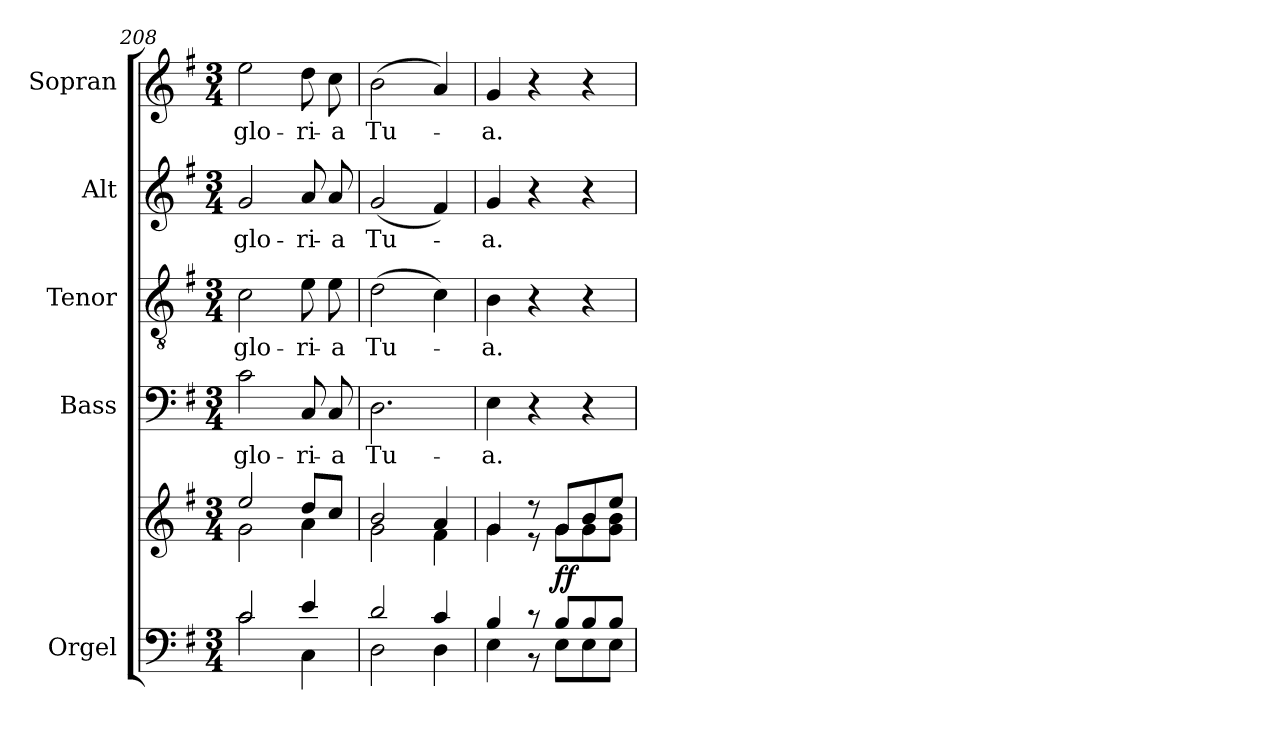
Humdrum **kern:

**kern	**kern	**dynam	**kern	**text	**kern	**text	**kern	**text	**kern	**text
*part5	*part5	*part5	*part4	*part4	*part3	*part3	*part2	*part2	*part1	*part1
*staff6	*staff5	*staff5/6	*staff4	*staff4	*staff3	*staff3	*staff2	*staff2	*staff1	*staff1
*I"Orgel	*	*	*I"Bass	*	*I"Tenor	*	*I"Alt	*	*I"Sopran	*
*I'Org.	*	*	*I'B.	*	*I'T.	*	*I'A.	*	*I'S.	*
*clefF4	*clefG2	*	*clefF4	*	*clefGv2	*	*clefG2	*	*clefG2	*
*k[f#]	*k[f#]	*	*k[f#]	*	*k[f#]	*	*k[f#]	*	*k[f#]	*
*G:	*G:	*	*G:	*	*G:	*	*G:	*	*G:	*
*M3/4	*M3/4	*	*M3/4	*	*M3/4	*	*M3/4	*	*M3/4	*
=208	=208	=208	=208	=208	=208	=208	=208	=208	=208	=208
*^	*^	*	*	*	*	*	*	*	*	*
!	!	!	!	!	!	!LO:LY:b	!	!LO:LY:b	!	!LO:LY:b	!	!LO:LY:b
2c/	2c\	2ee/	2g\	.	2c\	glo-	2c\	glo-	2g/	glo-	2ee\	glo-
!	!	!	!	!	!	!LO:LY:b	!	!LO:LY:b	!	!LO:LY:b	!	!LO:LY:b
4e/	4C\	8dd/L	4a\	.	8C/	-ri-	8e\	-ri-	8a/	-ri-	8dd\	-ri-
!	!	!	!	!	!	!LO:LY:b	!	!LO:LY:b	!	!LO:LY:b	!	!LO:LY:b
.	.	8cc/J	.	.	8C/	-a	8e\	-a	8a/	-a	8cc\	-a
=209	=209	=209	=209	=209	=209	=209	=209	=209	=209	=209	=209	=209
!	!	!	!	!	!	!LO:LY:b	!	!LO:LY:b	!	!LO:LY:b	!	!LO:LY:b
2d/	2D\	2b/	2g\	.	2.D\	Tu-	(>2d\	Tu-	(<2g/	Tu-	(>2b\	Tu-
4c/	4D\	4a/	4f#\	.	.	.	4c\)	.	4f#/)	.	4a/)	.
=210	=210	=210	=210	=210	=210	=210	=210	=210	=210	=210	=210	=210
!	!	!	!	!	!	!LO:LY:b	!	!LO:LY:b	!	!LO:LY:b	!	!LO:LY:b
4B/	4E\	4g/	4g\	.	4E\	-a.	4B\	-a.	4g/	-a.	4g/	-a.
8r	8r	8r	8r	.	4r	.	4r	.	4r	.	4r	.
!	!	!	!	!LO:DY:b	!	!	!	!	!	!	!	!
8B/L	8E\L	8g/L	8g\L	ff	.	.	.	.	.	.	.	.
8B/	8E\	8b/	8g\	.	4r	.	4r	.	4r	.	4r	.
8B/J	8E\J	8ee/J	8g\ 8b\J	.	.	.	.	.	.	.	.	.
*v	*v	*	*	*	*	*	*	*	*	*	*	*
*	*v	*v	*	*	*	*	*	*	*	*	*
=	=	=	=	=	=	=	=	=	=	=
*-	*-	*-	*-	*-	*-	*-	*-	*-	*-	*-
